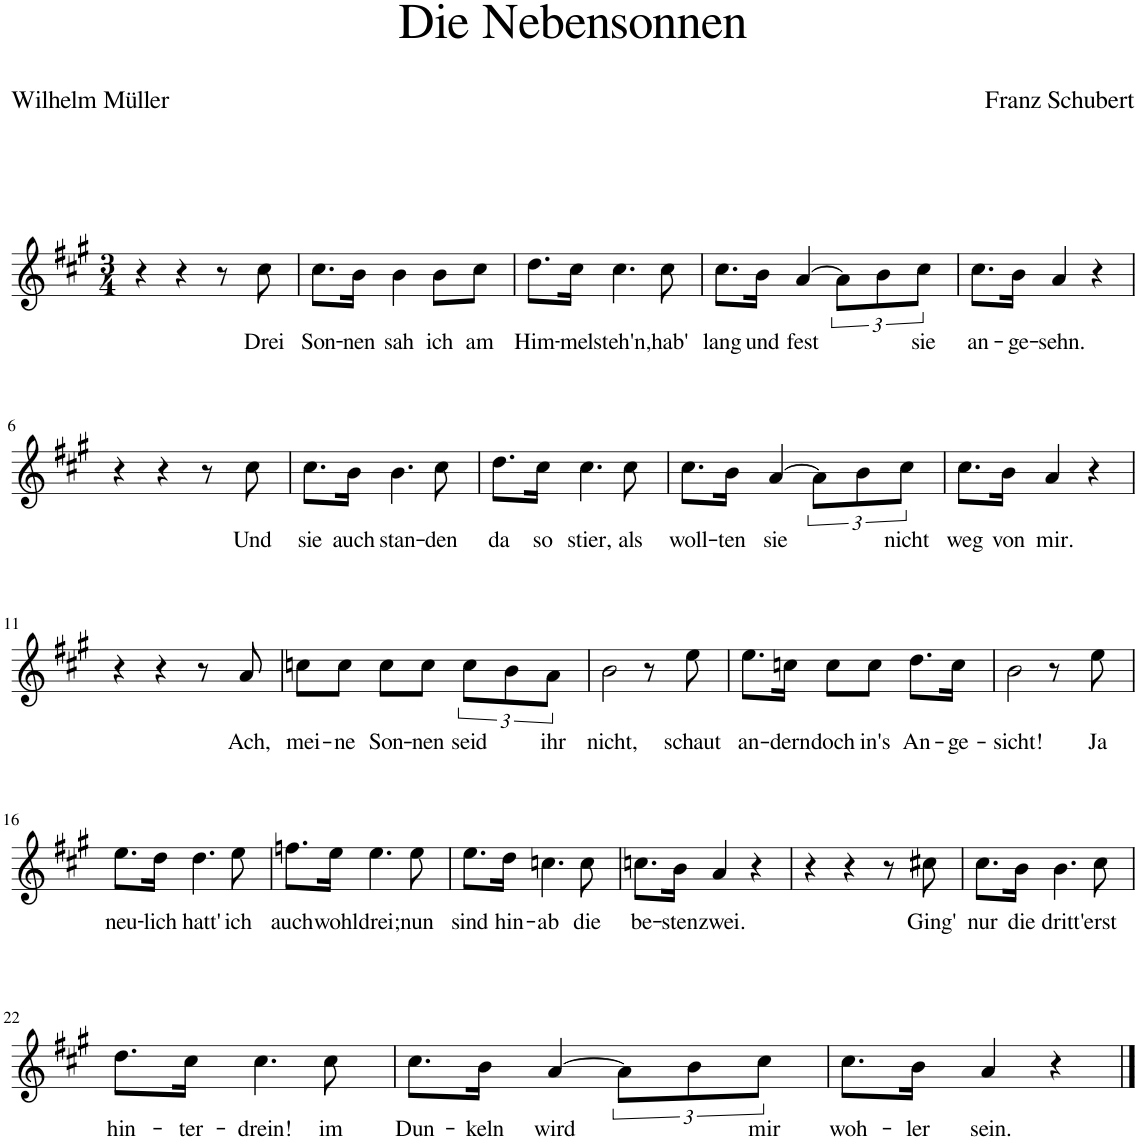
**kern	**text
*part1	*part1
*staff1	*staff1
*I"Piano	*
*I'Pno	*
*clefG2	*
*k[f#c#g#]	*
*M3/4	*
=1	=1
4r	.
4r	.
8r	.
!	!LO:LY:b
8cc#\	Drei
=2	=2
!	!LO:LY:b
8.cc#\L	Son-
!	!LO:LY:b
16b\Jk	-nen
!	!LO:LY:b
4b\	sah
!	!LO:LY:b
8b\L	ich
!	!LO:LY:b
8cc#\J	am
=3	=3
!	!LO:LY:b
8.dd\L	Him-
!	!LO:LY:b
16cc#\Jk	-mel
!	!LO:LY:b
4.cc#\	steh'n,
!	!LO:LY:b
8cc#\	hab'
=4	=4
!	!LO:LY:b
8.cc#\L	lang
!	!LO:LY:b
16b\Jk	und
!	!LO:LY:b
[4a/	fest
12a\L]	.
12b\	.
!	!LO:LY:b
12cc#\J	sie
=5	=5
!	!LO:LY:b
8.cc#\L	an-
!	!LO:LY:b
16b\Jk	-ge-
!	!LO:LY:b
4a/	-sehn.
4r	.
!!LO:LB:g=z
=6	=6
4r	.
4r	.
8r	.
!	!LO:LY:b
8cc#\	Und
=7	=7
!	!LO:LY:b
8.cc#\L	sie
!	!LO:LY:b
16b\Jk	auch
!	!LO:LY:b
4.b\	stan-
!	!LO:LY:b
8cc#\	-den
=8	=8
!	!LO:LY:b
8.dd\L	da
!	!LO:LY:b
16cc#\Jk	so
!	!LO:LY:b
4.cc#\	stier,
!	!LO:LY:b
8cc#\	als
=9	=9
!	!LO:LY:b
8.cc#\L	woll-
!	!LO:LY:b
16b\Jk	-ten
!	!LO:LY:b
[4a/	sie
12a\L]	.
12b\	.
!	!LO:LY:b
12cc#\J	nicht
=10	=10
!	!LO:LY:b
8.cc#\L	weg
!	!LO:LY:b
16b\Jk	von
!	!LO:LY:b
4a/	mir.
4r	.
!!LO:LB:g=z
=11	=11
4r	.
4r	.
8r	.
!	!LO:LY:b
8a/	Ach,
=12	=12
!	!LO:LY:b
8ccn\L	mei-
!	!LO:LY:b
8cc\J	-ne
!	!LO:LY:b
8cc\L	Son-
!	!LO:LY:b
8cc\J	-nen
!	!LO:LY:b
12cc\L	seid
12b\	.
!	!LO:LY:b
12a\J	ihr
=13	=13
!	!LO:LY:b
2b\	nicht,
8r	.
!	!LO:LY:b
8ee\	schaut
=14	=14
!	!LO:LY:b
8.ee\L	an-
!	!LO:LY:b
16ccn\Jk	-dern
!	!LO:LY:b
8cc\L	doch
!	!LO:LY:b
8cc\J	in's
!	!LO:LY:b
8.dd\L	An-
!	!LO:LY:b
16cc\Jk	-ge-
=15	=15
!	!LO:LY:b
2b\	-sicht!
8r	.
!	!LO:LY:b
8ee\	Ja
!!LO:LB:g=z
=16	=16
!	!LO:LY:b
8.ee\L	neu-
!	!LO:LY:b
16dd\Jk	-lich
!	!LO:LY:b
4.dd\	hatt'
!	!LO:LY:b
8ee\	ich
=17	=17
!	!LO:LY:b
8.ffn\L	auch
!	!LO:LY:b
16ee\Jk	wohl
!	!LO:LY:b
4.ee\	drei;
!	!LO:LY:b
8ee\	nun
=18	=18
!	!LO:LY:b
8.ee\L	sind
!	!LO:LY:b
16dd\Jk	hin-
!	!LO:LY:b
4.ccn\	-ab
!	!LO:LY:b
8cc\	die
=19	=19
!	!LO:LY:b
8.ccn\L	be-
!	!LO:LY:b
16b\Jk	-sten
!	!LO:LY:b
4a/	zwei.
4r	.
=20	=20
4r	.
4r	.
8r	.
!	!LO:LY:b
8cc#X\	Ging'
=21	=21
!	!LO:LY:b
8.cc#\L	nur
!	!LO:LY:b
16b\Jk	die
!	!LO:LY:b
4.b\	dritt'
!	!LO:LY:b
8cc#\	erst
!!LO:LB:g=z
=22	=22
!	!LO:LY:b
8.dd\L	hin-
!	!LO:LY:b
16cc#\Jk	-ter-
!	!LO:LY:b
4.cc#\	-drein!
!	!LO:LY:b
8cc#\	im
=23	=23
!	!LO:LY:b
8.cc#\L	Dun-
!	!LO:LY:b
16b\Jk	-keln
!	!LO:LY:b
[4a/	wird
12a\L]	.
12b\	.
!	!LO:LY:b
12cc#\J	mir
=24	=24
!	!LO:LY:b
8.cc#\L	woh-
!	!LO:LY:b
16b\Jk	-ler
!	!LO:LY:b
4a/	sein.
4r	.
==	==
*-	*-
